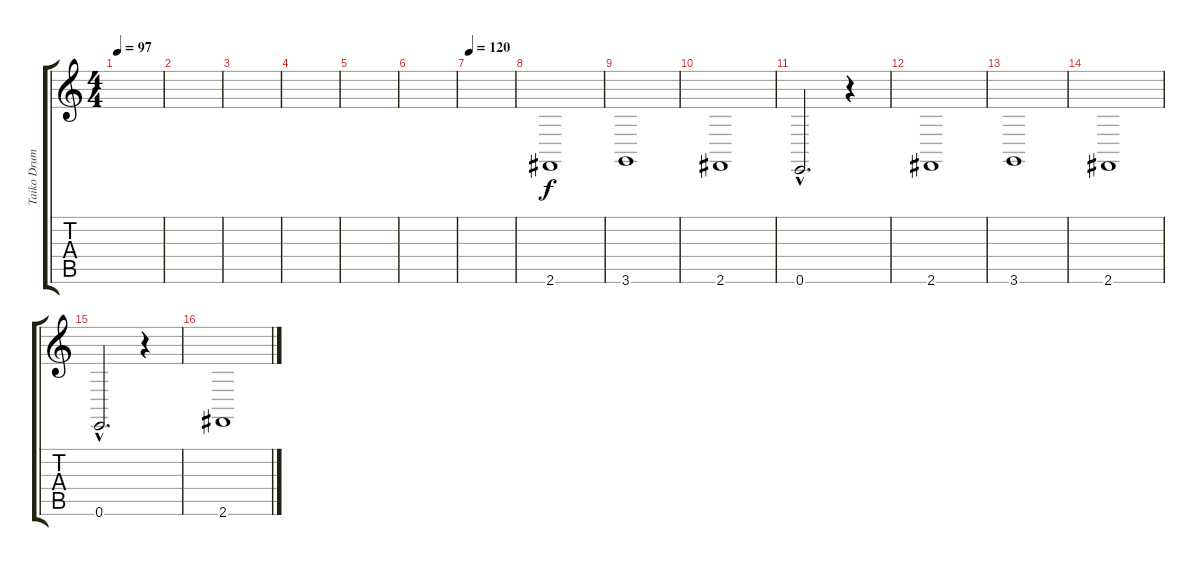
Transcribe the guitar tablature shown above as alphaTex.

\track ("Taiko Drum" "Taiko Drum") {instrument taikodrum}
\staff {score tabs}
\tuning (E4 B3 G3 D3 A2 E2) {hide}
\ts (4 4)
\tempo 97
\clef g2
\ks c
|
|
|
|
|
|
\tempo 120
|
2.6.1{instrument cello} |
3.6.1 |
2.6.1 |
0.6{hac}.2{d} r.4 |
2.6.1 |
3.6.1 |
2.6.1 |
0.6{hac}.2{d} r.4 |
2.6.1
